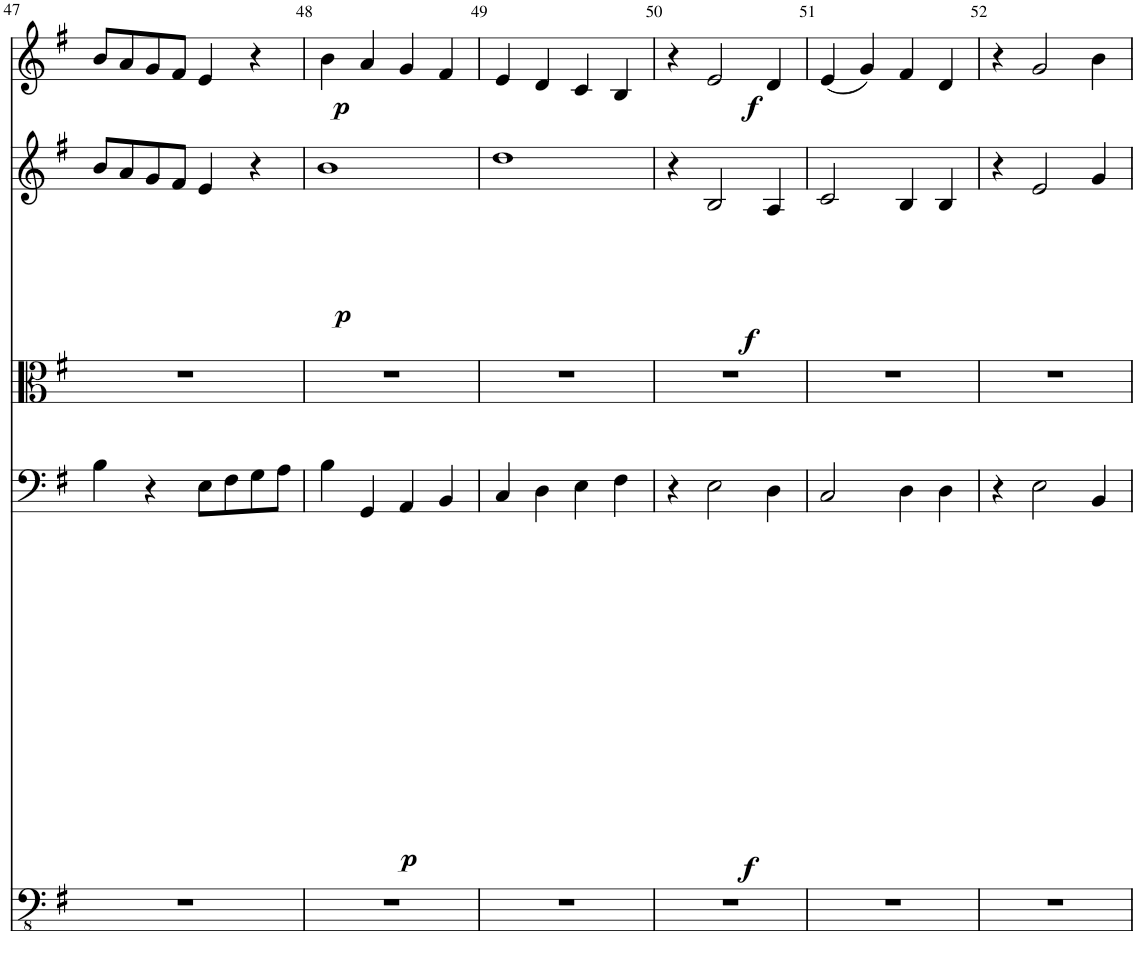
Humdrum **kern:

**kern	**kern	**dynam	**kern	**kern	**dynam	**kern	**dynam
*part5	*part4	*part4	*part3	*part2	*part2	*part1	*part1
*staff5	*staff4	*staff4	*staff3	*staff2	*staff2	*staff1	*staff1
*I"Bass	*I"Cello	*	*I"Viola	*I"Violin II	*	*I"Violin I	*
*	*	*	*I'Vla	*	*	*	*
!!LO:PB:g=z
*clefFv4	*clefF4	*	*clefC3	*clefG2	*	*clefG2	*
*Trd7c12	*	*	*	*	*	*	*
*k[f#]	*k[f#]	*	*k[f#]	*k[f#]	*	*k[f#]	*
*M4/4	*M4/4	*	*M4/4	*M4/4	*	*M4/4	*
=47	=47	=47	=47	=47	=47	=47	=47
1r	4B\	.	1r	8b/L	.	8b/L	.
.	.	.	.	8a/	.	8a/	.
.	4r	.	.	8g/	.	8g/	.
.	.	.	.	8f#/J	.	8f#/J	.
.	8E\L	.	.	4e/	.	4e/	.
.	8F#\	.	.	.	.	.	.
.	8G\	.	.	4r	.	4r	.
.	8A\J	.	.	.	.	.	.
=48	=48	=48	=48	=48	=48	=48	=48
!	!	!	!	!	!LO:DY:b	!	!LO:DY:b
1r	4B\	.	1r	1b	p	4b\	p
!	!	!LO:DY:b	!	!	!	!	!
.	4GG/	p	.	.	.	4a/	.
.	4AA/	.	.	.	.	4g/	.
.	4BB/	.	.	.	.	4f#/	.
=49	=49	=49	=49	=49	=49	=49	=49
1r	4C/	.	1r	1dd	.	4e/	.
.	4D\	.	.	.	.	4d/	.
.	4E\	.	.	.	.	4c/	.
.	4F#\	.	.	.	.	4B/	.
=50	=50	=50	=50	=50	=50	=50	=50
1r	4r	.	1r	4r	.	4r	.
!	!	!LO:DY:b	!	!	!LO:DY:b	!	!LO:DY:b
.	2E\	f	.	2B/	f	2e/	f
.	4D\	.	.	4A/	.	4d/	.
=51	=51	=51	=51	=51	=51	=51	=51
1r	2C/	.	1r	2c/	.	(4e/	.
.	.	.	.	.	.	4g/)	.
.	4D\	.	.	4B/	.	4f#/	.
.	4D\	.	.	4B/	.	4d/	.
=52	=52	=52	=52	=52	=52	=52	=52
1r	4r	.	1r	4r	.	4r	.
.	2E\	.	.	2e/	.	2g/	.
.	4BB/	.	.	4g/	.	4b\	.
=	=	=	=	=	=	=	=
*-	*-	*-	*-	*-	*-	*-	*-
